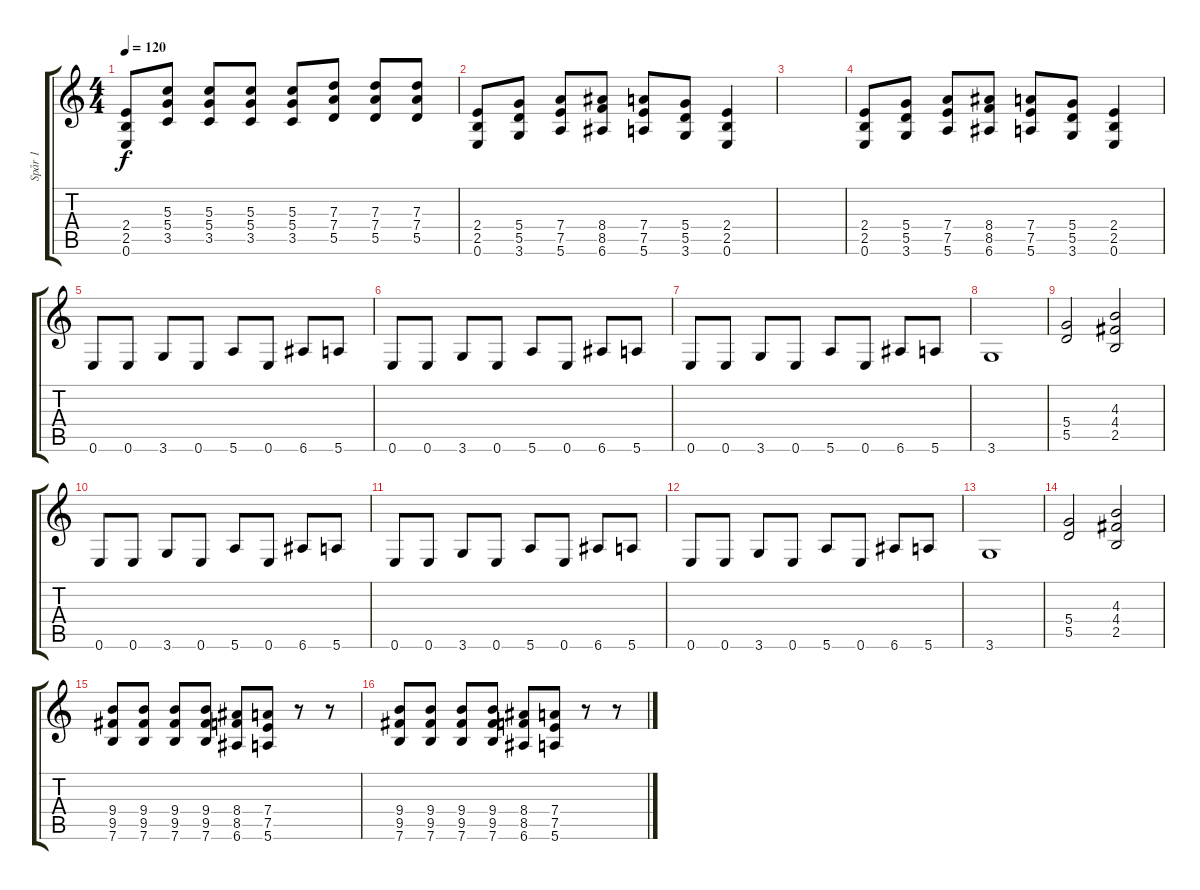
\track ("Spår 1" "Spår 1") {instrument distortionguitar}
\staff {score tabs}
\tuning (E4 B3 G3 D3 A2 E2) {hide}
\ts (4 4)
\tempo 120
\clef g2
\ks c
(2.4 2.5 0.6).8{dy f} (5.3 5.4 3.5).8 (5.3 5.4 3.5).8 (5.3 5.4 3.5).8 (5.3 5.4 3.5).8 (7.3 7.4 5.5).8 (7.3 7.4 5.5).8 (7.3 7.4 5.5).8 |
(2.4 2.5 0.6).8 (5.4 5.5 3.6).8 (7.4 7.5 5.6).8 (8.4 8.5 6.6).8 (7.4 7.5 5.6).8 (5.4 5.5 3.6).8 (2.4 2.5 0.6).4 |
|
(2.4 2.5 0.6).8 (5.4 5.5 3.6).8 (7.4 7.5 5.6).8 (8.4 8.5 6.6).8 (7.4 7.5 5.6).8 (5.4 5.5 3.6).8 (2.4 2.5 0.6).4 |
0.6.8 0.6.8 3.6.8 0.6.8 5.6.8 0.6.8 6.6.8 5.6.8 |
0.6.8 0.6.8 3.6.8 0.6.8 5.6.8 0.6.8 6.6.8 5.6.8 |
0.6.8 0.6.8 3.6.8 0.6.8 5.6.8 0.6.8 6.6.8 5.6.8 |
3.6.1 |
(5.4 5.5).2 (4.3 4.4 2.5).2 |
0.6.8 0.6.8 3.6.8 0.6.8 5.6.8 0.6.8 6.6.8 5.6.8 |
0.6.8 0.6.8 3.6.8 0.6.8 5.6.8 0.6.8 6.6.8 5.6.8 |
0.6.8 0.6.8 3.6.8 0.6.8 5.6.8 0.6.8 6.6.8 5.6.8 |
3.6.1 |
(5.4 5.5).2 (4.3 4.4 2.5).2 |
(9.4 9.5 7.6).8 (9.4 9.5 7.6).8 (9.4 9.5 7.6).8 (9.4 9.5 7.6).8 (8.4 8.5 6.6).8 (7.4 7.5 5.6).8 r.8 r.8 |
(9.4 9.5 7.6).8 (9.4 9.5 7.6).8 (9.4 9.5 7.6).8 (9.4 9.5 7.6).8 (8.4 8.5 6.6).8 (7.4 7.5 5.6).8 r.8 r.8
